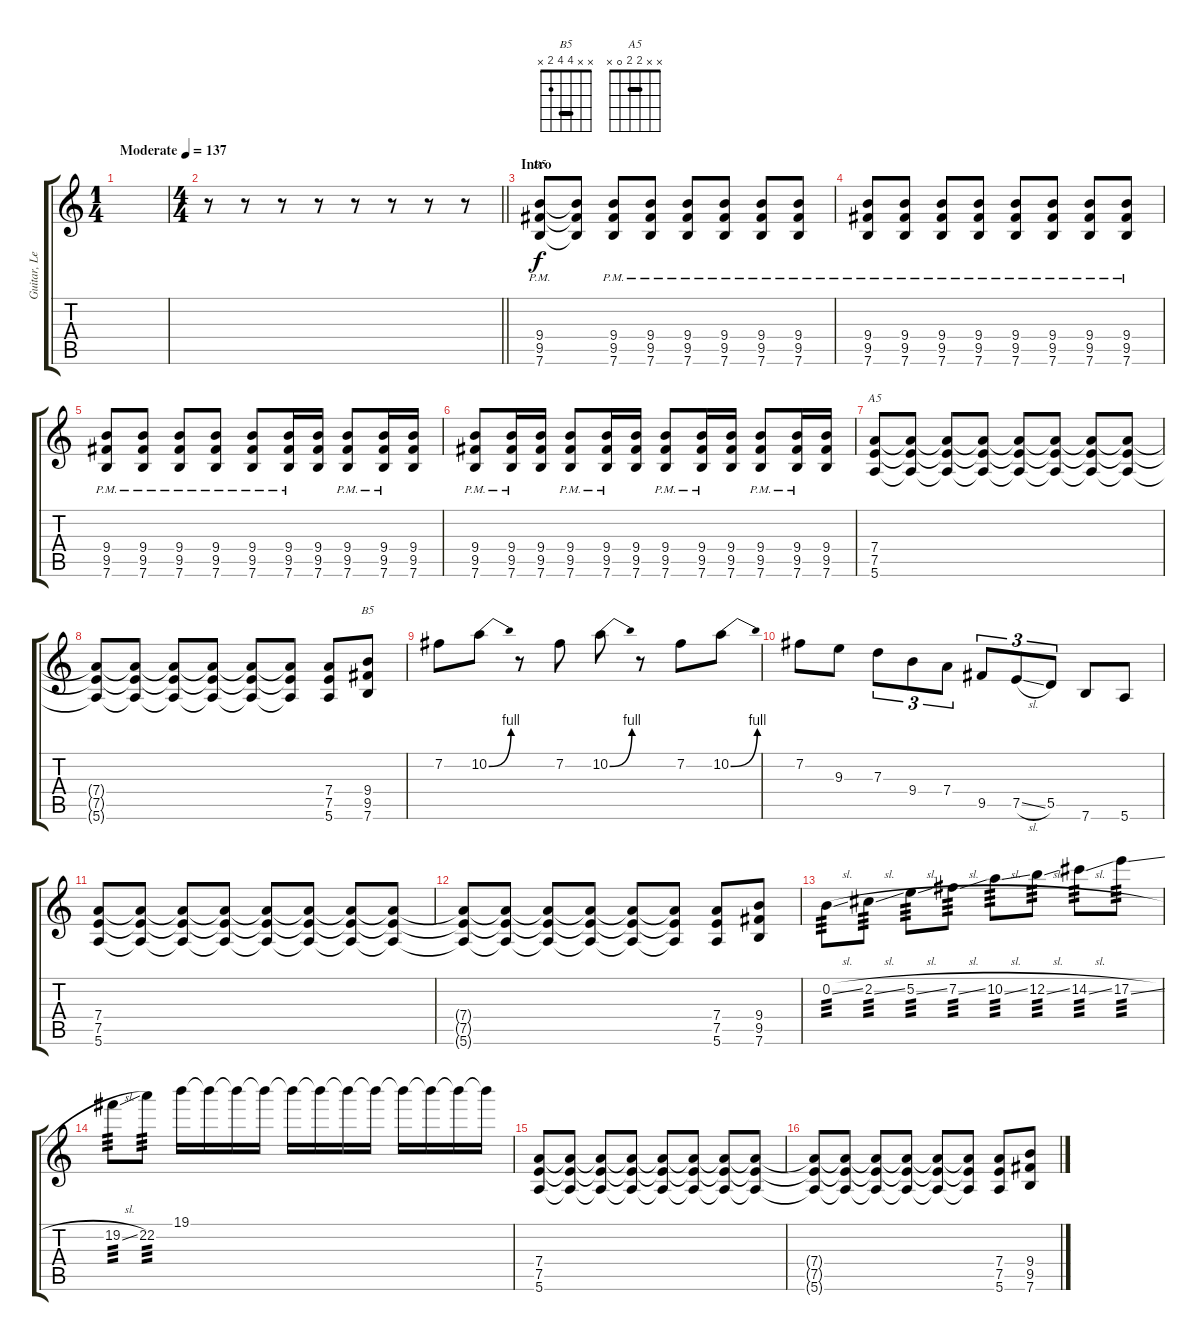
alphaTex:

\track ("Guitar, Lead" "Guitar, Le") {instrument distortionguitar}
\staff {score tabs}
\tuning (E4 B3 G3 D3 A2 E2) {hide}
\chord ("B5" x x x 9 9 7) {firstfret 7 barre 9}
\chord ("A5" x x 2 2 0 x) {barre 2}
\chord ("B5" x x 4 4 2 x) {barre 4}
\ts (1 4)
\tempo (137 "Moderate")
\clef g2
\ks c
|
\ts (4 4)
\barLineRight lightlight
r.8 r.8 r.8 r.8 r.8 r.8 r.8 r.8 |
\section ("" "Intro")
(9.4{pm} 9.5{pm} 7.6).8{ch "B5"} (9.4{t} 9.5{t} 7.6{t}).8 (9.4{pm} 9.5{pm} 7.6).8 (9.4{pm} 9.5{pm} 7.6).8 (9.4{pm} 9.5{pm} 7.6).8 (9.4{pm} 9.5{pm} 7.6).8 (9.4{pm} 9.5{pm} 7.6).8 (9.4{pm} 9.5{pm} 7.6).8 |
(9.4{pm} 9.5{pm} 7.6).8 (9.4{pm} 9.5{pm} 7.6).8 (9.4{pm} 9.5{pm} 7.6).8 (9.4{pm} 9.5{pm} 7.6).8 (9.4{pm} 9.5{pm} 7.6).8 (9.4{pm} 9.5{pm} 7.6).8 (9.4{pm} 9.5{pm} 7.6).8 (9.4{pm} 9.5{pm} 7.6).8 |
(9.4{pm} 9.5{pm} 7.6).8 (9.4{pm} 9.5{pm} 7.6).8 (9.4{pm} 9.5{pm} 7.6).8 (9.4{pm} 9.5{pm} 7.6).8 (9.4{pm} 9.5{pm} 7.6).8 (9.4{pm} 9.5{pm} 7.6).16 (9.4 9.5 7.6).16 (9.4{pm} 9.5{pm} 7.6).8 (9.4{pm} 9.5{pm} 7.6).16 (9.4 9.5 7.6).16 |
(9.4{pm} 9.5{pm} 7.6).8 (9.4{pm} 9.5{pm} 7.6).16 (9.4 9.5 7.6).16 (9.4{pm} 9.5{pm} 7.6).8 (9.4{pm} 9.5{pm} 7.6).16 (9.4 9.5 7.6).16 (9.4{pm} 9.5{pm} 7.6).8 (9.4{pm} 9.5{pm} 7.6).16 (9.4 9.5 7.6).16 (9.4{pm} 9.5{pm} 7.6).8 (9.4{pm} 9.5{pm} 7.6).16 (9.4 9.5 7.6).16 |
(7.4 7.5 5.6).8{ch "A5"} (7.4{t} 7.5{t} 5.6{t}).8 (7.4{t} 7.5{t} 5.6{t}).8 (7.4{t} 7.5{t} 5.6{t}).8 (7.4{t} 7.5{t} 5.6{t}).8 (7.4{t} 7.5{t} 5.6{t}).8 (7.4{t} 7.5{t} 5.6{t}).8 (7.4{t} 7.5{t} 5.6{t}).8 |
(7.4{t} 7.5{t} 5.6{t}).8 (7.4{t} 7.5{t} 5.6{t}).8 (7.4{t} 7.5{t} 5.6{t}).8 (7.4{t} 7.5{t} 5.6{t}).8 (7.4{t} 7.5{t} 5.6{t}).8 (7.4{t} 7.5{t} 5.6{t}).8 (7.4 7.5 5.6).8 (9.4 9.5 7.6).8{ch "B5"} |
7.2.8 10.2{be (bend 0 0 60 4)}.8 r.8 7.2.8 10.2{be (bend 0 0 60 4)}.8 r.8 7.2.8 10.2{be (bend 0 0 60 4)}.8 |
7.2.8 9.3.8 7.3.8{tu (3 2)} 9.4.8{tu (3 2)} 7.4.8{tu (3 2)} 9.5.8{tu (3 2)} 7.5{sl}.8{tu (3 2)} 5.5.8{tu (3 2)} 7.6.8 5.6.8 |
(7.4 7.5 5.6).8 (7.4{t} 7.5{t} 5.6{t}).8 (7.4{t} 7.5{t} 5.6{t}).8 (7.4{t} 7.5{t} 5.6{t}).8 (7.4{t} 7.5{t} 5.6{t}).8 (7.4{t} 7.5{t} 5.6{t}).8 (7.4{t} 7.5{t} 5.6{t}).8 (7.4{t} 7.5{t} 5.6{t}).8 |
(7.4{t} 7.5{t} 5.6{t}).8 (7.4{t} 7.5{t} 5.6{t}).8 (7.4{t} 7.5{t} 5.6{t}).8 (7.4{t} 7.5{t} 5.6{t}).8 (7.4{t} 7.5{t} 5.6{t}).8 (7.4{t} 7.5{t} 5.6{t}).8 (7.4 7.5 5.6).8 (9.4 9.5 7.6).8 |
0.2{sl}.8{tp 3} 2.2{sl}.8{tp 3} 5.2{sl}.8{tp 3} 7.2{sl}.8{tp 3} 10.2{sl}.8{tp 3} 12.2{sl}.8{tp 3} 14.2{sl}.8{tp 3} 17.2{sl}.8{tp 3} |
19.2{sl}.8{tp 3} 22.2.8{tp 3} 19.1.16 19.1{t}.16 19.1{t}.16 19.1{t}.16 19.1{t}.16 19.1{t}.16 19.1{t}.16 19.1{t}.16 19.1{t}.16 19.1{t}.16 19.1{t}.16 19.1{t}.16 |
(7.4 7.5 5.6).8 (7.4{t} 7.5{t} 5.6{t}).8 (7.4{t} 7.5{t} 5.6{t}).8 (7.4{t} 7.5{t} 5.6{t}).8 (7.4{t} 7.5{t} 5.6{t}).8 (7.4{t} 7.5{t} 5.6{t}).8 (7.4{t} 7.5{t} 5.6{t}).8 (7.4{t} 7.5{t} 5.6{t}).8 |
(7.4{t} 7.5{t} 5.6{t}).8 (7.4{t} 7.5{t} 5.6{t}).8 (7.4{t} 7.5{t} 5.6{t}).8 (7.4{t} 7.5{t} 5.6{t}).8 (7.4{t} 7.5{t} 5.6{t}).8 (7.4{t} 7.5{t} 5.6{t}).8 (7.4 7.5 5.6).8 (9.4 9.5 7.6).8
